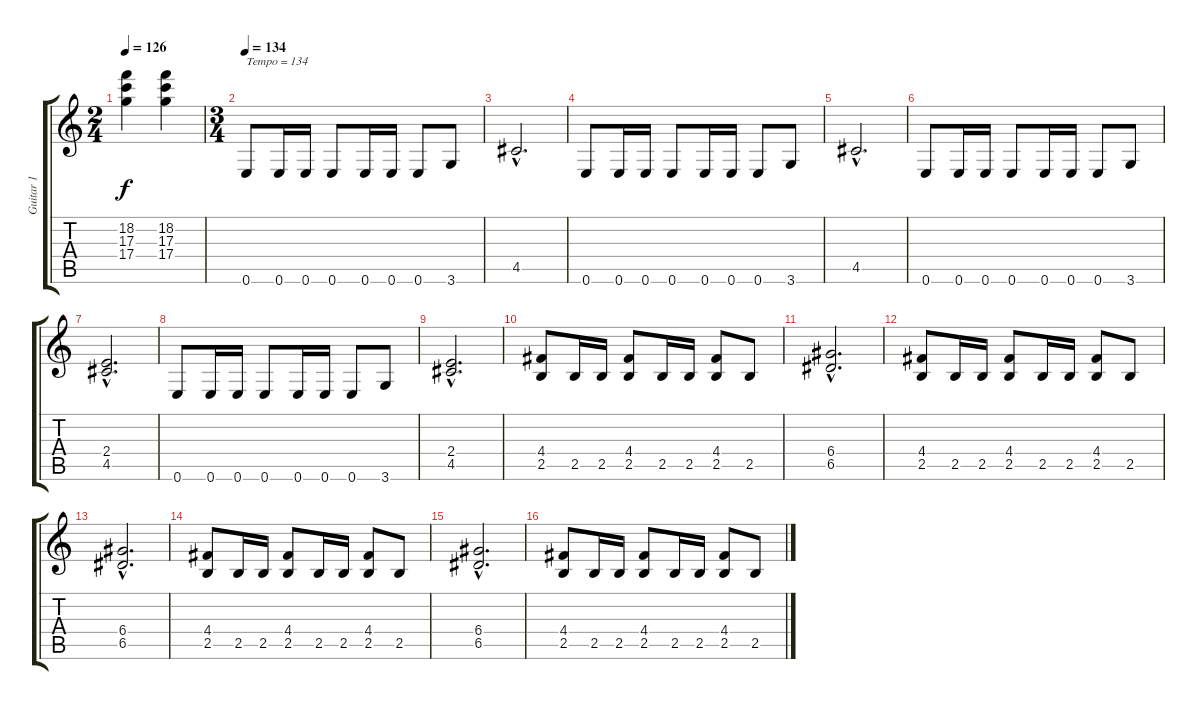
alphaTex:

\track ("Guitar 1" "Guitar 1") {instrument overdrivenguitar}
\staff {score tabs}
\tuning (E4 B3 G3 D3 A2 E2) {hide}
\ts (2 4)
\tempo 126
\clef g2
\ks c
(18.2 17.3 17.4).4{dy f} (18.2 17.3 17.4).4 |
\ts (3 4)
\tempo 134
0.6.8{txt "Tempo = 134"} 0.6.16 0.6.16 0.6.8 0.6.16 0.6.16 0.6.8 3.6.8 |
4.5{hac}.2{d} |
0.6.8 0.6.16 0.6.16 0.6.8 0.6.16 0.6.16 0.6.8 3.6.8 |
4.5{hac}.2{d} |
0.6.8 0.6.16 0.6.16 0.6.8 0.6.16 0.6.16 0.6.8 3.6.8 |
(2.4{hac} 4.5{hac}).2{d} |
0.6.8 0.6.16 0.6.16 0.6.8 0.6.16 0.6.16 0.6.8 3.6.8 |
(2.4{hac} 4.5{hac}).2{d} |
(4.4 2.5).8 2.5.16 2.5.16 (4.4 2.5).8 2.5.16 2.5.16 (4.4 2.5).8 2.5.8 |
(6.4{hac} 6.5{hac}).2{d} |
(4.4 2.5).8 2.5.16 2.5.16 (4.4 2.5).8 2.5.16 2.5.16 (4.4 2.5).8 2.5.8 |
(6.4{hac} 6.5{hac}).2{d} |
(4.4 2.5).8 2.5.16 2.5.16 (4.4 2.5).8 2.5.16 2.5.16 (4.4 2.5).8 2.5.8 |
(6.4{hac} 6.5{hac}).2{d} |
(4.4 2.5).8 2.5.16 2.5.16 (4.4 2.5).8 2.5.16 2.5.16 (4.4 2.5).8 2.5.8
